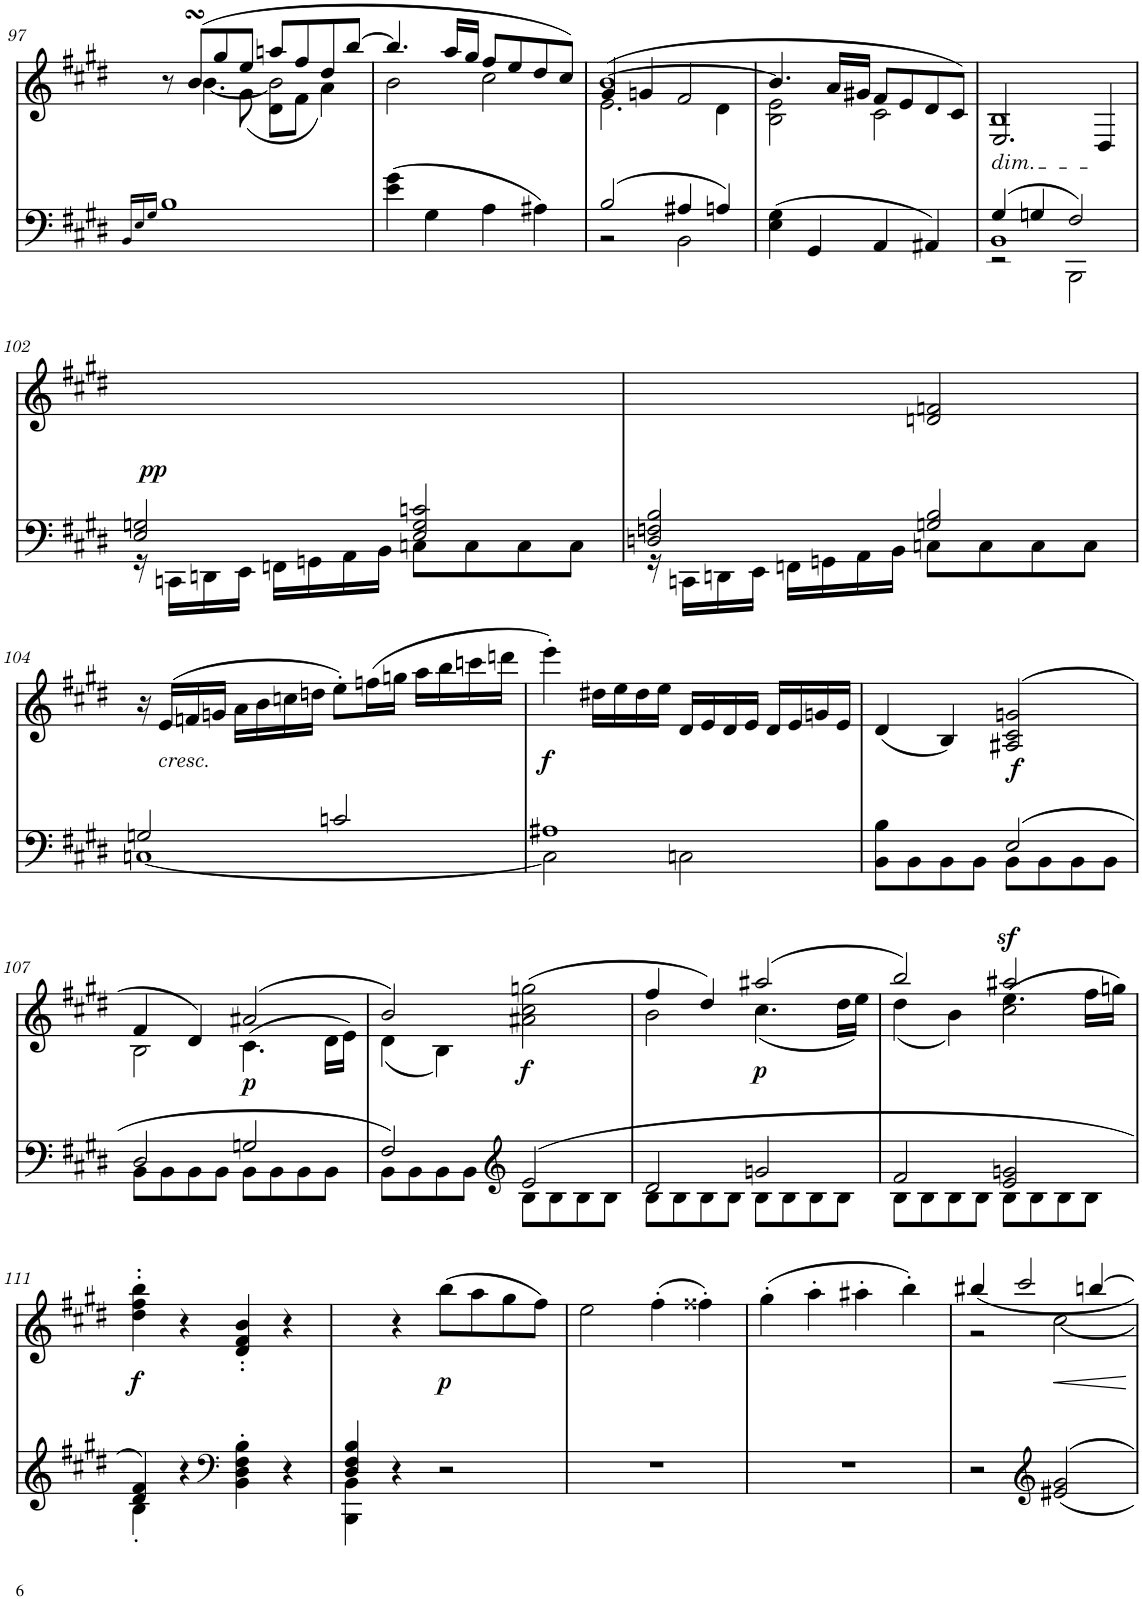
**kern	**dynam	**kern	**text	**dynam
*part2	*part2	*part1	*part1	*part1
*staff2	*staff2	*staff1	*staff1	*staff1
*I"piano	*	*I"piano	*	*
*I'Pno	*	*I'Pno	*	*
!!LO:PB:g=z
*clefF4	*	*clefG2	*	*
*k[f#c#g#d#]	*	*k[f#c#g#d#]	*	*
*E:	*	*E:	*	*
*M4/4	*	*M4/4	*	*
=97	=97	=97	=97	=97
16qBB/LL	.	.	.	.
16qE/	.	.	.	.
16qG#/JJ	.	.	.	.
*	*	*^	*	*
*	*	*	*^	*	*
1B	.	8r	8ryy	4.ryy	.	.
.	.	(8bsSSS/L	[<4.b\	.	.	.
.	.	8gg#/	.	.	.	.
.	.	8ee/J	.	(8g#\	.	.
.	.	8aan/L	2b\]	8d#\L	.	.
.	.	8ff#/	.	8f#\J	.	.
.	.	8dd#/	.	4a\)	.	.
.	.	[8bb/J	.	.	.	.
*	*	*	*v	*v	*	*
=98	=98	=98	=98	=98	=98
(4e\ 4g#\	.	4.bb/]	2b\	.	.
4G#\	.	.	.	.	.
.	.	16aa/LL	.	.	.
.	.	16gg#/JJ	.	.	.
4A\	.	8ff#/L	2cc#\	.	.
.	.	8ee/	.	.	.
4A#X\)	.	8dd#/	.	.	.
.	.	8cc#/J)	.	.	.
=99	=99	=99	=99	=99	=99
*^	*	*	*^	*	*
(2B/	2r	.	([1b	4g#/	2.e\	.	.
.	.	.	.	4gn/	.	.	.
4A#X/	2BB\	.	.	2f#/	.	.	.
4An/)	.	.	.	.	4d#\	.	.
*v	*v	*	*	*	*	*	*
*	*	*	*v	*v	*	*
=100	=100	=100	=100	=100	=100
(4E\ 4G#\	.	4.b/]	2B\ 2e\	.	.
4GG#/	.	.	.	.	.
.	.	16a/LL	.	.	.
.	.	16g#X/JJ	.	.	.
4AA/	.	8f#/L	2c#\	.	.
.	.	8e/	.	.	.
4AA#X/)	.	8d#/	.	.	.
.	.	8c#/J)	.	.	.
=101	=101	=101	=101	=101	=101
*^	*	*	*	*	*
*	*^	*	*	*	*	*
!	!	!	!	!LO:TX:b:i:t=dim.	!	!	!
!	!	!	!	!	!	!LO:LY:b	!
(4G#/	1BB	2r	.	1B	2.E/	>	.
4Gn/	.	.	.	.	.	.	.
2F#/)	.	2BBB\	.	.	.	.	.
!	!	!	!	!	!	!LO:LY:b	!
.	.	.	.	.	4D#/	pp	.
*	*v	*v	*	*	*	*	*
!!LO:LB:g=z
=102	=102	=102	=102	=102	=102	=102
!	!	!LO:DY:a	!	!	!	!
*	*	*	*v	*v	*	*
2E/ 2Gn/	16r	pp	1ryy	.	.
.	16CCn\LL	.	.	.	.
.	16DDn\	.	.	.	.
.	16EE\JJ	.	.	.	.
.	16FFn\LL	.	.	.	.
.	16GGn\	.	.	.	.
.	16AA\	.	.	.	.
.	16BB\JJ	.	.	.	.
2E/ 2G/ 2cn/	8Cn\L	.	.	.	.
.	8C\	.	.	.	.
.	8C\	.	.	.	.
.	8C\J	.	.	.	.
=103	=103	=103	=103	=103	=103
2Dn/ 2Fn/ 2B/	16r	.	2ryy	.	.
.	16CCn\LL	.	.	.	.
.	16DDn\	.	.	.	.
.	16EE\JJ	.	.	.	.
.	16FFn\LL	.	.	.	.
.	16GGn\	.	.	.	.
.	16AA\	.	.	.	.
.	16BB\JJ	.	.	.	.
2Gn/ 2B/	8Cn\L	.	2dn/ 2fn/	.	.
.	8C\	.	.	.	.
.	8C\	.	.	.	.
.	8C\J	.	.	.	.
!!LO:LB:g=z
=104	=104	=104	=104	=104	=104
2Gn/	[1Cn	.	16r	.	.
!	!	!	!LO:TX:b:i:t=cresc.	!	!
!	!	!	!	!LO:LY:b	!
.	.	.	(16e/LL	<	.
.	.	.	16fn/	.	.
.	.	.	16gn/JJ	.	.
.	.	.	16a\LL	.	.
.	.	.	16b\	.	.
.	.	.	16ccn\	.	.
.	.	.	16ddn\JJ	.	.
2cn/	.	.	8ee'\L)	.	.
.	.	.	(16ffn\L	.	.
.	.	.	16ggn\JJ	.	.
.	.	.	16aa\LL	.	.
.	.	.	16bb\	.	.
.	.	.	16cccn\	.	.
.	.	.	16dddn\JJ	.	.
=105	=105	=105	=105	=105	=105
!	!	!	!	!LO:LY:b	!LO:DY:b
1A#X	2C\]	.	4eee'\)	f	f
.	.	.	16dd#X\LL	.	.
.	.	.	16ee\	.	.
.	.	.	16dd#\	.	.
.	.	.	16ee\JJ	.	.
.	2Cn\	.	16d#/LL	.	.
.	.	.	16e/	.	.
.	.	.	16d#/	.	.
.	.	.	16e/JJ	.	.
.	.	.	16d#/LL	.	.
.	.	.	16e/	.	.
.	.	.	16gn/	.	.
.	.	.	16e/JJ	.	.
=106	=106	=106	=106	=106	=106
8ryy	8BB\ 8B\L	.	(4d#/	.	.
8ryy	8BB\	.	.	.	.
4ryy	8BB\	.	4B/)	.	.
.	8BB\J	.	.	.	.
!	!	!	!	!LO:LY:b	!LO:DY:b
(2E/	8BB\L	.	(>2A#X/ 2c#/ 2gn/	f	f
.	8BB\	.	.	.	.
.	8BB\	.	.	.	.
.	8BB\J	.	.	.	.
!!LO:LB:g=z
=107	=107	=107	=107	=107	=107
*	*	*	*^	*	*
2D#/	8BB\L	.	4f#/	2B\	.	.
.	8BB\	.	.	.	.	.
.	8BB\	.	4d#/)	.	.	.
.	8BB\J	.	.	.	.	.
!	!	!	!	!	!LO:LY:b	!LO:DY:b
2Gn/	8BB\L	.	(2a#X/	(>4.c#\	p	p
.	8BB\	.	.	.	.	.
.	8BB\	.	.	.	.	.
.	8BB\J	.	.	16d#\LL	.	.
.	.	.	.	16e\JJ)	.	.
=108	=108	=108	=108	=108	=108	=108
2F#/)	8BB\L	.	2b/)	(4d#\	.	.
.	8BB\	.	.	.	.	.
.	8BB\	.	.	4B\)	.	.
.	8BB\J	.	.	.	.	.
*clefG2	*	*	*	*	*	*
!	!	!	!	!	!	!LO:DY:b
(2e/	8B\L	.	(>2a#X\ 2cc#\ 2ggn\	2ryy	.	f
.	8B\	.	.	.	.	.
.	8B\	.	.	.	.	.
.	8B\J	.	.	.	.	.
=109	=109	=109	=109	=109	=109	=109
2d#/	8B\L	.	4ff#/	2b\	.	.
.	8B\	.	.	.	.	.
.	8B\	.	4dd#/)	.	.	.
.	8B\J	.	.	.	.	.
!	!	!	!	!	!LO:LY:b	!LO:DY:b
2gn/	8B\L	.	(2aa#X/	(4.cc#\	p	p
.	8B\	.	.	.	.	.
.	8B\	.	.	.	.	.
.	8B\J	.	.	16dd#\LL	.	.
.	.	.	.	16ee\JJ)	.	.
=110	=110	=110	=110	=110	=110	=110
*	*	*	*	*^	*	*
2f#/	8B\L	.	2bb/)	(4dd#\	2ryy	.	.
.	8B\	.	.	.	.	.	.
.	8B\	.	.	4b\)	.	.	.
.	8B\J	.	.	.	.	.	.
!	!	!	!	!	!	!	!LO:DY:a
2e/ 2gn/	8B\L	.	2aa#X/	(>4.ee\	2cc#\	.	sf
.	8B\	.	.	.	.	.	.
.	8B\	.	.	.	.	.	.
.	8B\J	.	.	16ff#\LL	.	.	.
.	.	.	.	16ggn\JJ)	.	.	.
*	*	*	*	*v	*v	*	*
!!LO:LB:g=z
=111	=111	=111	=111	=111	=111	=111
!	!	!	!	!	!LO:LY:b	!LO:DY:b
*	*	*	*v	*v	*	*
4d#/ 4f#/)	4B'\	.	4dd#\' 4ff#\' 4bb\'	f	f
4r	2.ryy	.	4r	.	.
*clefF4	*	*	*	*	*
4BB\'> 4D#\'> 4F#\'> 4B\'>	.	.	4d#/' 4f#/' 4b/'	.	.
4r	.	.	4r	.	.
=112	=112	=112	=112	=112	=112
4D#/ 4F#/ 4B/	4BBB\ 4BB\	.	4ryy	.	.
4r	2.ryy	.	4r	.	.
!	!	!	!	!LO:LY:b	!LO:DY:b
2r	.	.	(8bb\L	p	p
.	.	.	8aa\	.	.
.	.	.	8gg#\	.	.
.	.	.	8ff#\J)	.	.
*v	*v	*	*	*	*
=113	=113	=113	=113	=113
1r	.	2ee\	.	.
.	.	(4ff#'\	.	.
.	.	4ff##X'\)	.	.
=114	=114	=114	=114	=114
1r	.	(4gg#'\	.	.
.	.	4aa'\	.	.
.	.	4aa#X'\	.	.
.	.	4bb'\)	.	.
=115	=115	=115	=115	=115
*	*	*^	*	*
2r	.	4bb#X/	2r	.	.
.	.	2ccc#/	.	.	.
*clefG2	*	*	*	*	*
2e#X/ 2g#/	.	.	[2cc#\	.	.
.	.	[4bbn/	.	.	.
*	*	*v	*v	*	*
=	=	=	=	=
*-	*-	*-	*-	*-
